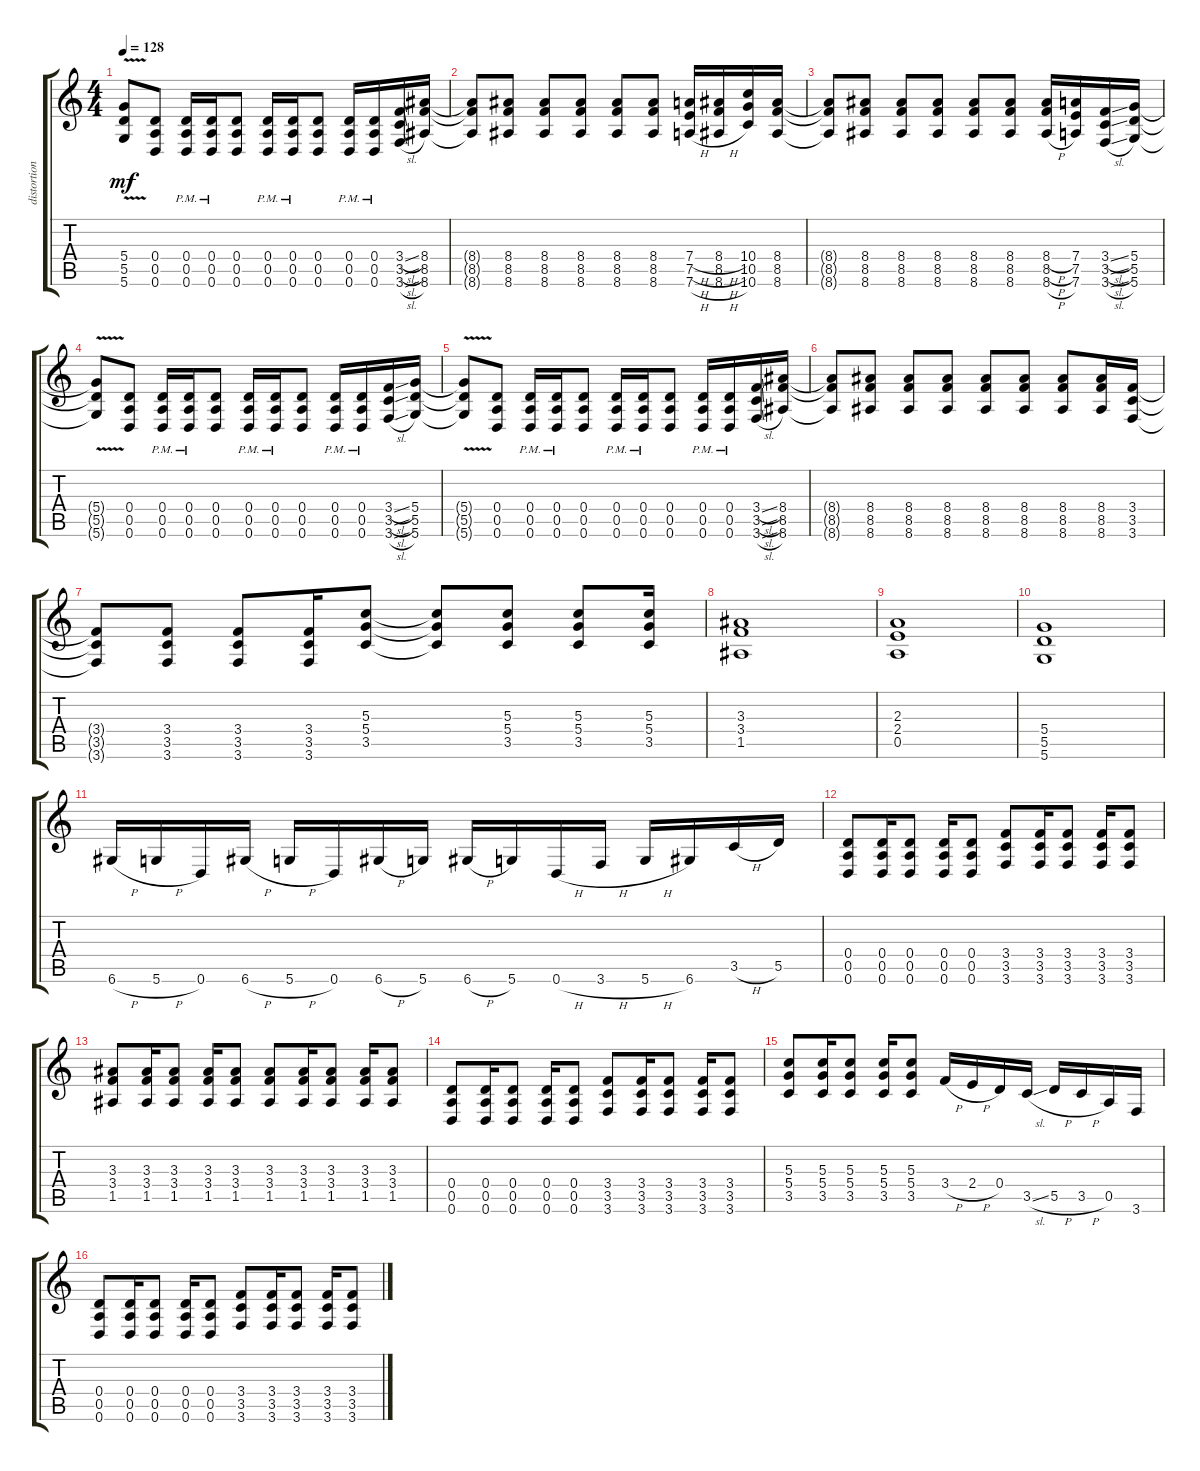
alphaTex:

\track ("distortion 1" "distortion") {instrument distortionguitar}
\staff {score tabs}
\tuning (E4 B3 G3 D3 A2 D2) {hide}
\ts (4 4)
\tempo 128
\clef g2
\ks c
(5.4{v t} 5.5{t} 5.6{t}).8{dy mf} (0.4 0.5 0.6).8 (0.4{pm} 0.5{pm} 0.6{pm}).16 (0.4{pm} 0.5{pm} 0.6{pm}).16 (0.4 0.5 0.6).8 (0.4{pm} 0.5{pm} 0.6{pm}).16 (0.4{pm} 0.5{pm} 0.6{pm}).16 (0.4 0.5 0.6).8 (0.4{pm} 0.5{pm} 0.6{pm}).16 (0.4{pm} 0.5{pm} 0.6{pm}).16 (3.4{sl} 3.5{sl} 3.6{sl}).16 (8.4 8.5 8.6).16 |
(8.4{t} 8.5{t} 8.6{t}).8 (8.4 8.5 8.6).8 (8.4 8.5 8.6).8 (8.4 8.5 8.6).8 (8.4 8.5 8.6).8 (8.4 8.5 8.6).8 (7.4{h} 7.5{h} 7.6{h}).16 (8.4{h} 8.5{h} 8.6{h}).16 (10.4 10.5 10.6).16 (8.4 8.5 8.6).16 |
(8.4{t} 8.5{t} 8.6{t}).8 (8.4 8.5 8.6).8 (8.4 8.5 8.6).8 (8.4 8.5 8.6).8 (8.4 8.5 8.6).8 (8.4 8.5 8.6).8 (8.4{h} 8.5{h} 8.6{h}).16 (7.4 7.5 7.6).16 (3.4{sl} 3.5{sl} 3.6{sl}).16 (5.4 5.5 5.6).16 |
(5.4{v t} 5.5{t} 5.6{t}).8 (0.4 0.5 0.6).8 (0.4{pm} 0.5{pm} 0.6{pm}).16 (0.4{pm} 0.5{pm} 0.6{pm}).16 (0.4 0.5 0.6).8 (0.4{pm} 0.5{pm} 0.6{pm}).16 (0.4{pm} 0.5{pm} 0.6{pm}).16 (0.4 0.5 0.6).8 (0.4{pm} 0.5{pm} 0.6{pm}).16 (0.4{pm} 0.5{pm} 0.6{pm}).16 (3.4{sl} 3.5{sl} 3.6{sl}).16 (5.4 5.5 5.6).16 |
(5.4{v t} 5.5{t} 5.6{t}).8 (0.4 0.5 0.6).8 (0.4{pm} 0.5{pm} 0.6{pm}).16 (0.4{pm} 0.5{pm} 0.6{pm}).16 (0.4 0.5 0.6).8 (0.4{pm} 0.5{pm} 0.6{pm}).16 (0.4{pm} 0.5{pm} 0.6{pm}).16 (0.4 0.5 0.6).8 (0.4{pm} 0.5{pm} 0.6{pm}).16 (0.4{pm} 0.5{pm} 0.6{pm}).16 (3.4{sl} 3.5{sl} 3.6{sl}).16 (8.4 8.5 8.6).16 |
(8.4{t} 8.5{t} 8.6{t}).8 (8.4 8.5 8.6).8 (8.4 8.5 8.6).8 (8.4 8.5 8.6).8 (8.4 8.5 8.6).8 (8.4 8.5 8.6).8 (8.4 8.5 8.6).8 (8.4 8.5 8.6).16 (3.4 3.5 3.6).16 |
(3.4{t} 3.5{t} 3.6{t}).8 (3.4 3.5 3.6).8 (3.4 3.5 3.6).8 (3.4 3.5 3.6).16 (5.3 5.4 3.5).8 (5.3{t} 5.4{t} 3.5{t}).8 (5.3 5.4 3.5).8 (5.3 5.4 3.5).8 (5.3 5.4 3.5).16 |
(3.3 3.4 1.5).1 |
(2.3 2.4 0.5).1 |
(5.4 5.5 5.6).1 |
6.6{h}.16 5.6{h}.16 0.6.16 6.6{h}.16 5.6{h}.16 0.6.16 6.6{h}.16 5.6.16 6.6{h}.16 5.6.16 0.6{h}.16 3.6{h}.16 5.6{h}.16 6.6.16 3.5{h}.16 5.5.16 |
(0.4 0.5 0.6).8 (0.4 0.5 0.6).16 (0.4 0.5 0.6).8 (0.4 0.5 0.6).16 (0.4 0.5 0.6).8 (3.4 3.5 3.6).8 (3.4 3.5 3.6).16 (3.4 3.5 3.6).8 (3.4 3.5 3.6).16 (3.4 3.5 3.6).8 |
(3.3 3.4 1.5).8 (3.3 3.4 1.5).16 (3.3 3.4 1.5).8 (3.3 3.4 1.5).16 (3.3 3.4 1.5).8 (3.3 3.4 1.5).8 (3.3 3.4 1.5).16 (3.3 3.4 1.5).8 (3.3 3.4 1.5).16 (3.3 3.4 1.5).8 |
(0.4 0.5 0.6).8 (0.4 0.5 0.6).16 (0.4 0.5 0.6).8 (0.4 0.5 0.6).16 (0.4 0.5 0.6).8 (3.4 3.5 3.6).8 (3.4 3.5 3.6).16 (3.4 3.5 3.6).8 (3.4 3.5 3.6).16 (3.4 3.5 3.6).8 |
(5.3 5.4 3.5).8 (5.3 5.4 3.5).16 (5.3 5.4 3.5).8 (5.3 5.4 3.5).16 (5.3 5.4 3.5).8 3.4{h}.16 2.4{h}.16 0.4.16 3.5{sl}.16 5.5{h}.16 3.5{h}.16 0.5.16 3.6.16 |
(0.4 0.5 0.6).8 (0.4 0.5 0.6).16 (0.4 0.5 0.6).8 (0.4 0.5 0.6).16 (0.4 0.5 0.6).8 (3.4 3.5 3.6).8 (3.4 3.5 3.6).16 (3.4 3.5 3.6).8 (3.4 3.5 3.6).16 (3.4 3.5 3.6).8
